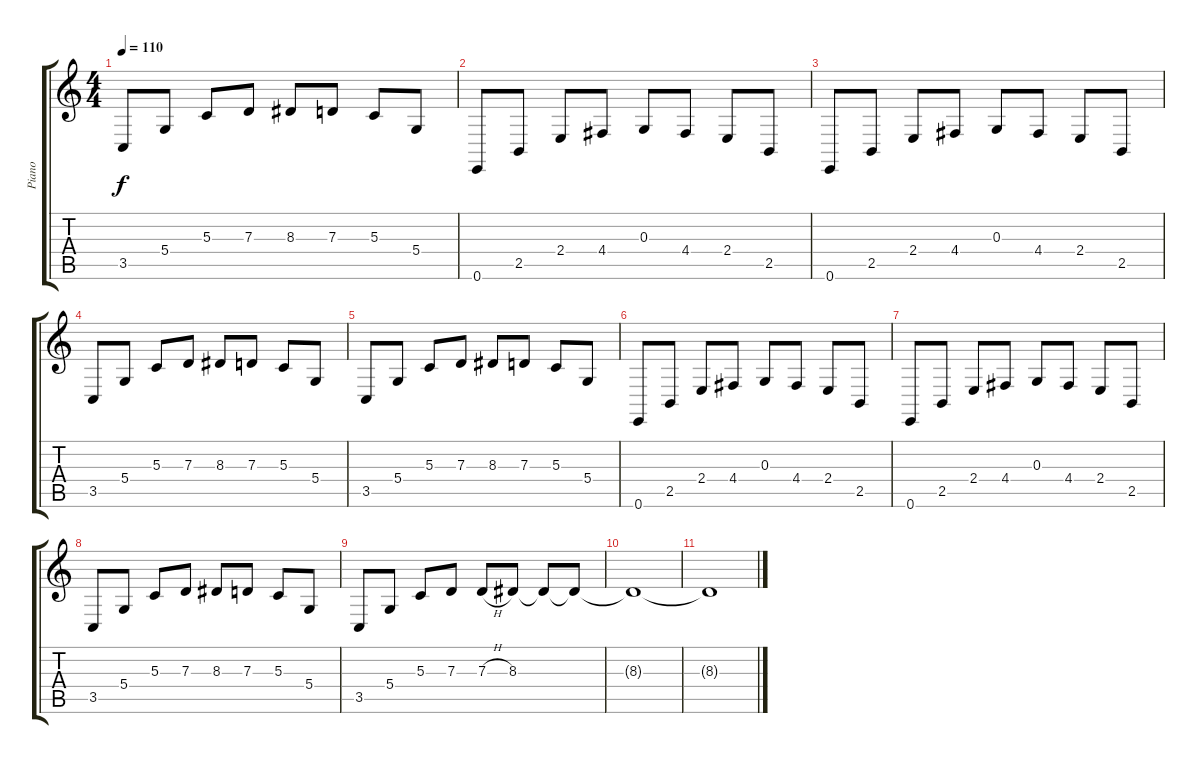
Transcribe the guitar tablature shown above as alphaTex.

\track ("Piano" "Piano") {instrument electricgrandpiano}
\staff {score tabs}
\tuning (E4 B3 G3 D3 A2 E2) {hide}
\ts (4 4)
\tempo 110
\clef g2
\ks c
3.5.8{dy f} 5.4.8 5.3.8 7.3.8 8.3.8 7.3.8 5.3.8 5.4.8 |
0.6.8 2.5.8 2.4.8 4.4.8 0.3.8 4.4.8 2.4.8 2.5.8 |
0.6.8 2.5.8 2.4.8 4.4.8 0.3.8 4.4.8 2.4.8 2.5.8 |
3.5.8 5.4.8 5.3.8 7.3.8 8.3.8 7.3.8 5.3.8 5.4.8 |
3.5.8 5.4.8 5.3.8 7.3.8 8.3.8 7.3.8 5.3.8 5.4.8 |
0.6.8 2.5.8 2.4.8 4.4.8 0.3.8 4.4.8 2.4.8 2.5.8 |
0.6.8 2.5.8 2.4.8 4.4.8 0.3.8 4.4.8 2.4.8 2.5.8 |
3.5.8 5.4.8 5.3.8 7.3.8 8.3.8 7.3.8 5.3.8 5.4.8 |
3.5.8 5.4.8 5.3.8 7.3.8 7.3{h}.8 8.3.8 8.3{t}.8 8.3{t}.8 |
8.3{t}.1 |
8.3{t}.1
